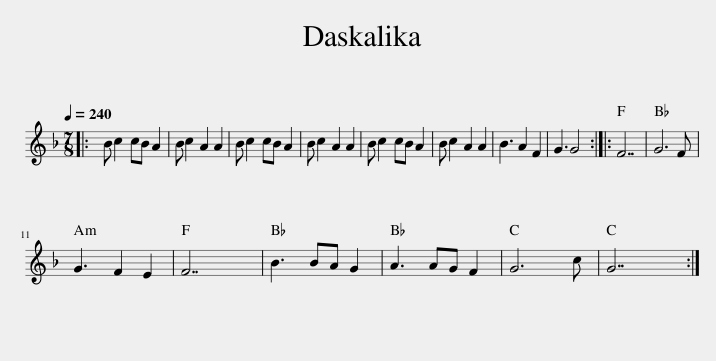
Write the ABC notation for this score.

X:1
L:1/8
Q:1/4=240
M:7/8
I:linebreak $
K:F
V:1 treble
V:1
|: B c2 cB A2 | B c2 A2 A2 | B c2 cB A2 | B c2 A2 A2 | B c2 cB A2 | %5
 B c2 A2 A2 | B3 A2 F2 | G3 G4 :: F7 | G6 F |$ %10
 G3 F2 E2 | F7 | B3 BA G2 | A3 AG F2 | G6 c | %15
 G7 :| %16
